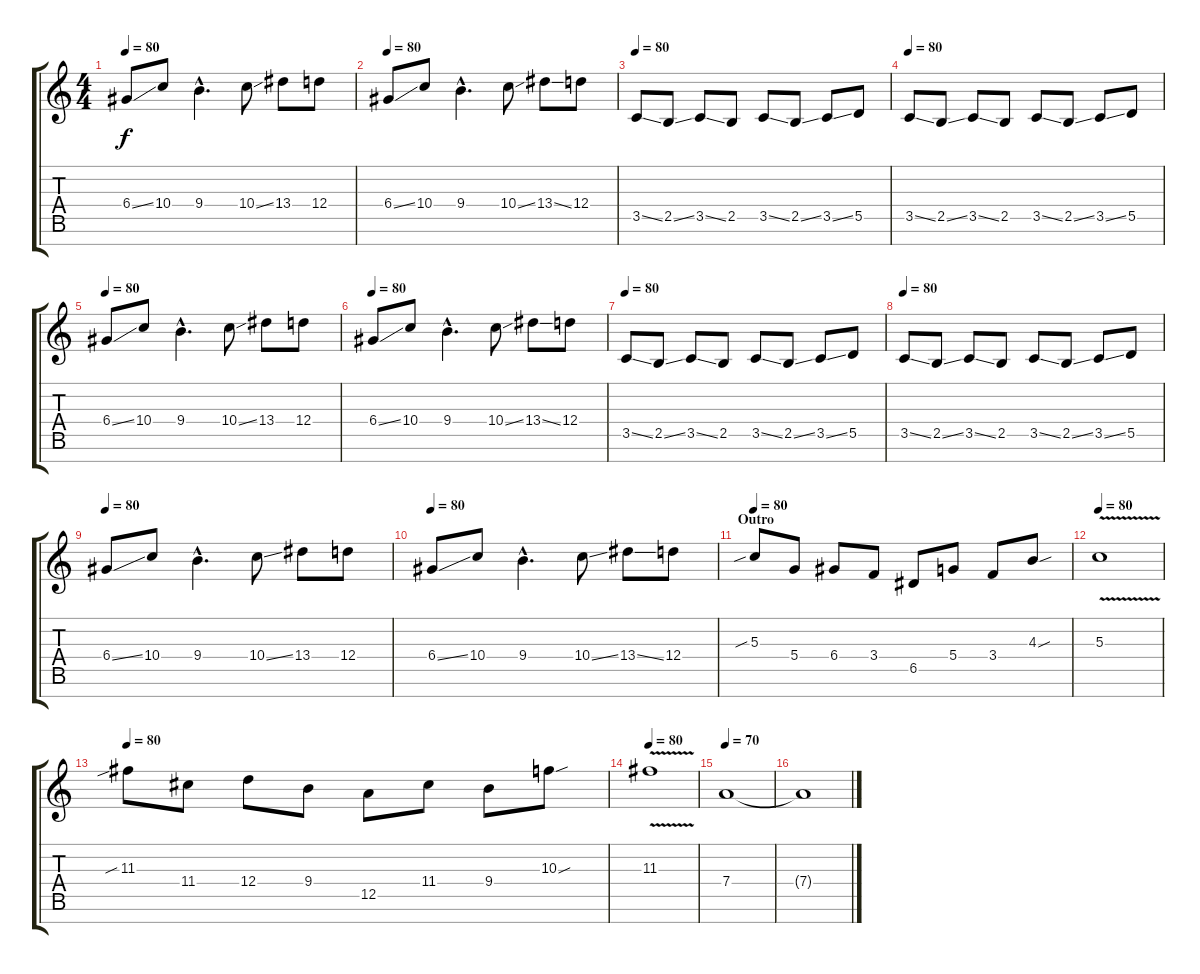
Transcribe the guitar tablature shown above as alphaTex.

\track "" {instrument distortionguitar}
\staff {score tabs}
\tuning (E4 B3 G3 D3 A2 E2 B1) {hide}
\ts (4 4)
\tempo 80
\clef g2
\ks c
6.4{ss}.8{dy f} 10.4.8 9.4{hac}.4{d} 10.4{ss}.8 13.4.8 12.4.8 |
\tempo 80
6.4{ss}.8 10.4.8 9.4{hac}.4{d} 10.4{ss}.8 13.4{ss}.8 12.4.8 |
\tempo 80
3.5{ss}.8 2.5{ss}.8 3.5{ss}.8 2.5.8 3.5{ss}.8 2.5{ss}.8 3.5{ss}.8 5.5.8 |
\tempo 80
3.5{ss}.8 2.5{ss}.8 3.5{ss}.8 2.5.8 3.5{ss}.8 2.5{ss}.8 3.5{ss}.8 5.5.8 |
\tempo 80
6.4{ss}.8 10.4.8 9.4{hac}.4{d} 10.4{ss}.8 13.4.8 12.4.8 |
\tempo 80
6.4{ss}.8 10.4.8 9.4{hac}.4{d} 10.4{ss}.8 13.4{ss}.8 12.4.8 |
\tempo 80
3.5{ss}.8 2.5{ss}.8 3.5{ss}.8 2.5.8 3.5{ss}.8 2.5{ss}.8 3.5{ss}.8 5.5.8 |
\tempo 80
3.5{ss}.8 2.5{ss}.8 3.5{ss}.8 2.5.8 3.5{ss}.8 2.5{ss}.8 3.5{ss}.8 5.5.8 |
\tempo 80
6.4{ss}.8 10.4.8 9.4{hac}.4{d} 10.4{ss}.8 13.4.8 12.4.8 |
\tempo 80
6.4{ss}.8 10.4.8 9.4{hac}.4{d} 10.4{ss}.8 13.4{ss}.8 12.4.8 |
\section ("" "Outro")
\tempo 80
5.3{sib}.8 5.4.8 6.4.8 3.4.8 6.5.8 5.4.8 3.4.8 4.3{sou}.8 |
\tempo 80
5.3{v}.1 |
\tempo 80
11.3{sib}.8 11.4.8 12.4.8 9.4.8 12.5.8 11.4.8 9.4.8 10.3{sou}.8 |
\tempo 80
11.3{v}.1 |
\tempo 70
7.4.1 |
7.4{t}.1
